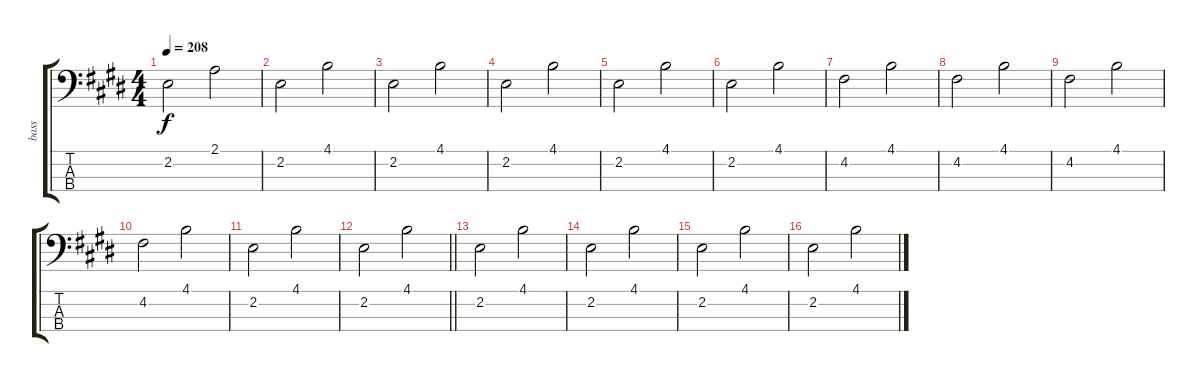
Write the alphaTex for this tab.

\track ("bass" "bass") {instrument electricbassfinger}
\staff {score tabs}
\tuning (G2 D2 A1 E1) {hide}
\ts (4 4)
\tempo 208
\clef f4
\ks e
2.2.2{dy f} 2.1.2 |
2.2.2 4.1.2 |
2.2.2 4.1.2 |
2.2.2 4.1.2 |
2.2.2 4.1.2 |
2.2.2 4.1.2 |
4.2.2 4.1.2 |
4.2.2 4.1.2 |
4.2.2 4.1.2 |
4.2.2 4.1.2 |
2.2.2 4.1.2 |
\barLineRight lightlight
2.2.2 4.1.2 |
2.2.2 4.1.2 |
2.2.2 4.1.2 |
2.2.2 4.1.2 |
2.2.2 4.1.2
